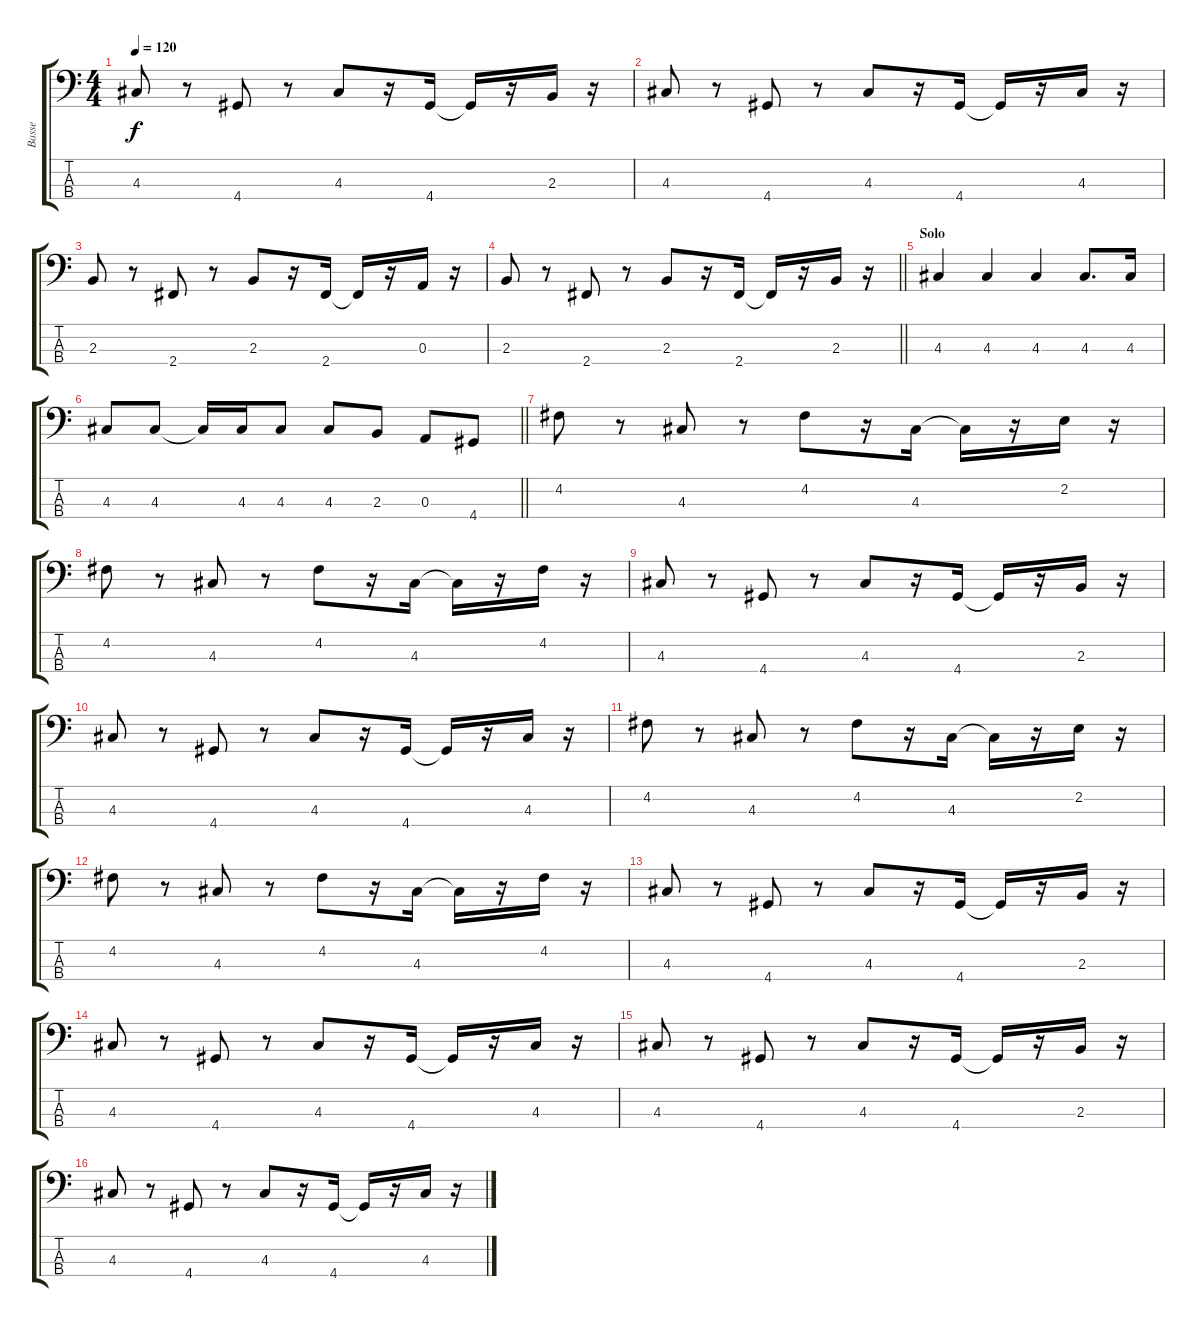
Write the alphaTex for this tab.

\track ("Basse" "Basse") {instrument electricbassfinger}
\staff {score tabs}
\tuning (G2 D2 A1 E1) {hide}
\ts (4 4)
\tempo 120
\clef f4
\ks c
4.3.8{dy f} r.8 4.4.8 r.8 4.3.8 r.16 4.4.16 4.4{t}.16 r.16 2.3.16 r.16 |
4.3.8 r.8 4.4.8 r.8 4.3.8 r.16 4.4.16 4.4{t}.16 r.16 4.3.16 r.16 |
2.3.8 r.8 2.4.8 r.8 2.3.8 r.16 2.4.16 2.4{t}.16 r.16 0.3.16 r.16 |
\barLineRight lightlight
2.3.8 r.8 2.4.8 r.8 2.3.8 r.16 2.4.16 2.4{t}.16 r.16 2.3.16 r.16 |
\section ("" "Solo")
4.3.4 4.3.4 4.3.4 4.3.8{d} 4.3.16 |
\barLineRight lightlight
4.3.8 4.3.8 4.3{t}.16 4.3.16 4.3.8 4.3.8 2.3.8 0.3.8 4.4.8 |
4.2.8 r.8 4.3.8 r.8 4.2.8 r.16 4.3.16 4.3{t}.16 r.16 2.2.16 r.16 |
4.2.8 r.8 4.3.8 r.8 4.2.8 r.16 4.3.16 4.3{t}.16 r.16 4.2.16 r.16 |
4.3.8 r.8 4.4.8 r.8 4.3.8 r.16 4.4.16 4.4{t}.16 r.16 2.3.16 r.16 |
4.3.8 r.8 4.4.8 r.8 4.3.8 r.16 4.4.16 4.4{t}.16 r.16 4.3.16 r.16 |
4.2.8 r.8 4.3.8 r.8 4.2.8 r.16 4.3.16 4.3{t}.16 r.16 2.2.16 r.16 |
4.2.8 r.8 4.3.8 r.8 4.2.8 r.16 4.3.16 4.3{t}.16 r.16 4.2.16 r.16 |
4.3.8 r.8 4.4.8 r.8 4.3.8 r.16 4.4.16 4.4{t}.16 r.16 2.3.16 r.16 |
4.3.8 r.8 4.4.8 r.8 4.3.8 r.16 4.4.16 4.4{t}.16 r.16 4.3.16 r.16 |
4.3.8 r.8 4.4.8 r.8 4.3.8 r.16 4.4.16 4.4{t}.16 r.16 2.3.16 r.16 |
4.3.8 r.8 4.4.8 r.8 4.3.8 r.16 4.4.16 4.4{t}.16 r.16 4.3.16 r.16
